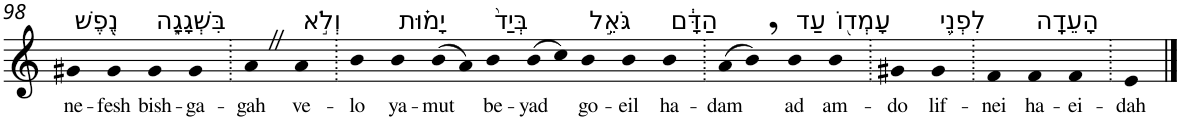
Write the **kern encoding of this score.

**kern	**text
*part1	*part1
*staff1	*staff1
*I"Piano	*
*I'Pno	*
!!LO:PB:g=z
*clefG2	*
*k[]	*
=98	=98
!LO:TX:a:t=נֶ֖פֶשׁ	!
!	!LO:LY:b
4g#X	ne-
!	!LO:LY:b
4g#	-fesh
!LO:TX:a:t=בִּשְׁגָגָ֑ה	!
!	!LO:LY:b
4g#	bish-
!	!LO:LY:b
4g#	-ga-
=99.	=99.
!	!LO:LY:b
4aZ	-gah
!LO:TX:a:t=וְלֹ֣א	!
!	!LO:LY:b
4a	ve-
=100.	=100.
!	!LO:LY:b
4b	-lo
!LO:TX:a:t=יָמ֗וּת	!
!	!LO:LY:b
4b	ya-
!	!LO:LY:b
(>8b	-mut
8a)	.
!LO:TX:a:t=בְּיַד֙	!
!	!LO:LY:b
4b	be-
!	!LO:LY:b
(>8b	-yad
8cc)	.
!LO:TX:a:t=גֹּאֵ֣ל	!
!	!LO:LY:b
4b	go-
!	!LO:LY:b
4b	-eil
!LO:TX:a:t=הַדָּ֔ם	!
!	!LO:LY:b
4b	ha-
=101.	=101.
!	!LO:LY:b
(>8a	-dam
8b,)	.
!LO:TX:a:t=עַד	!
!	!LO:LY:b
4b	ad
!LO:TX:a:t=עָמְד֖וֹ	!
!	!LO:LY:b
4b	am-
=102.	=102.
!	!LO:LY:b
4g#X	-do
!LO:TX:a:t=לִפְנֵ֥י	!
!	!LO:LY:b
4g#	lif-
=103.	=103.
!	!LO:LY:b
4f	-nei
!LO:TX:a:t=הָעֵדָֽה	!
!	!LO:LY:b
4f	ha-
!	!LO:LY:b
4f	-ei-
=104.	=104.
!	!LO:LY:b
4e	-dah
==	==
*-	*-
